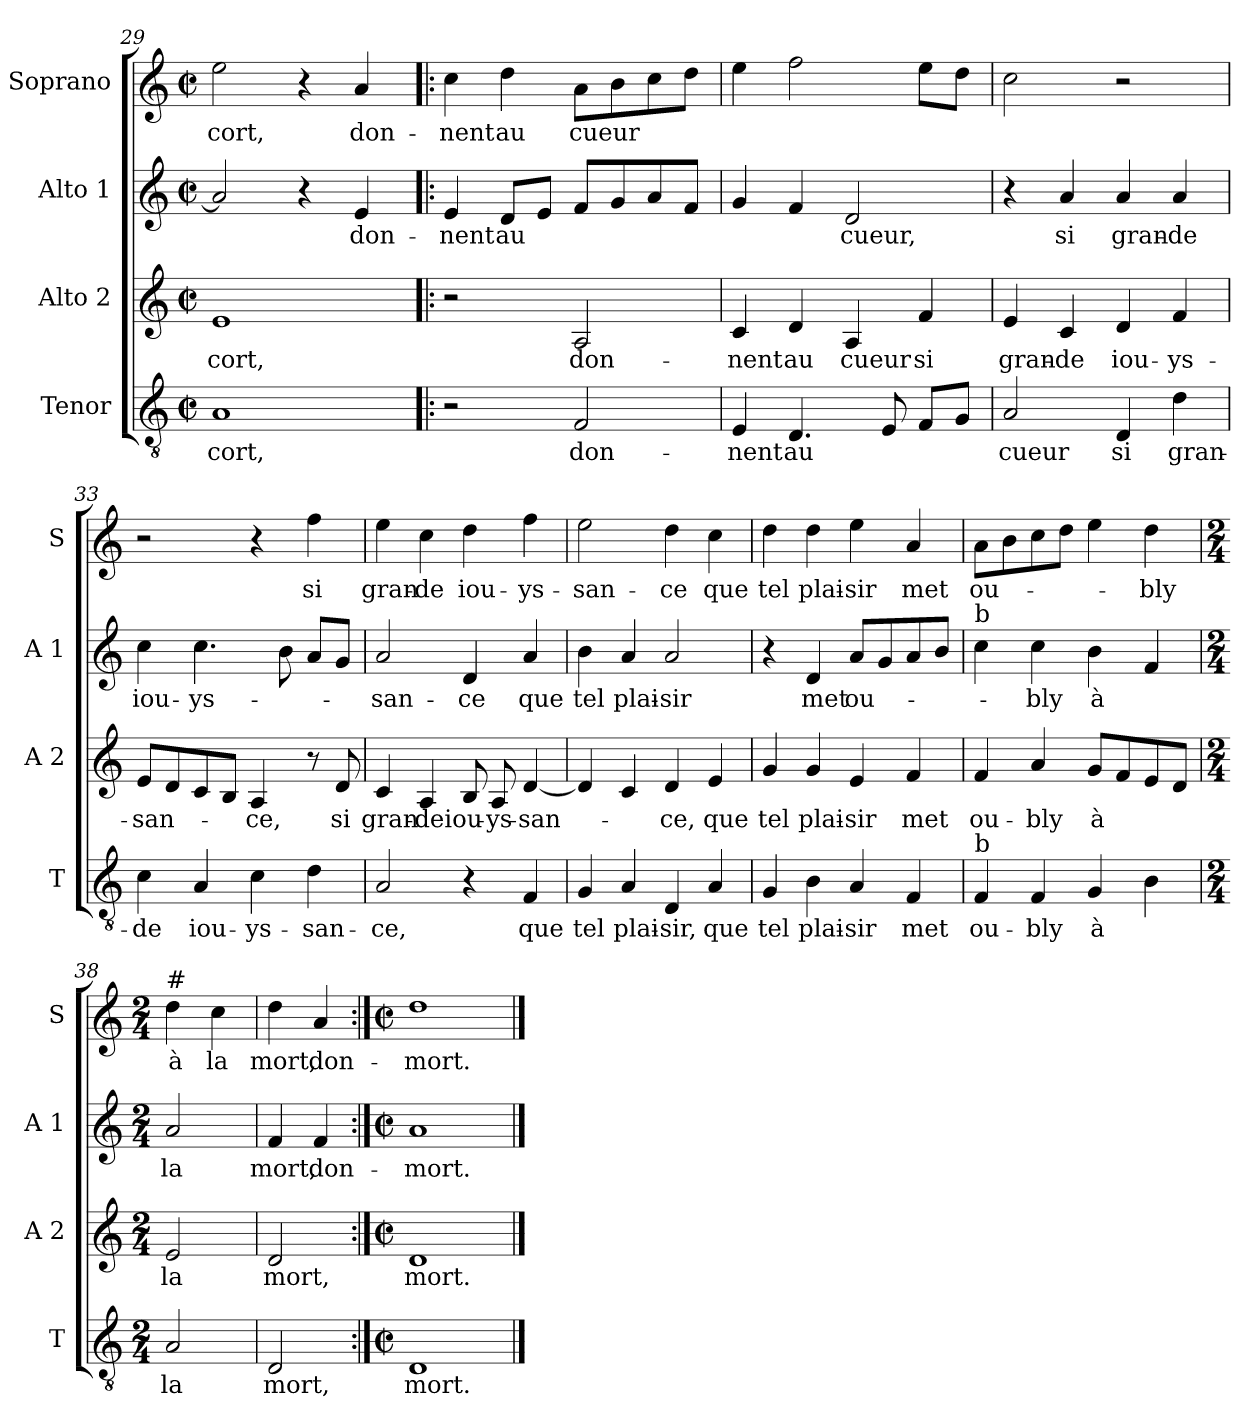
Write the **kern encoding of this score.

**kern	**text	**kern	**text	**kern	**text	**kern	**text
*part4	*part4	*part3	*part3	*part2	*part2	*part1	*part1
*staff4	*staff4	*staff3	*staff3	*staff2	*staff2	*staff1	*staff1
*I"Tenor	*	*I"Alto 2	*	*I"Alto 1	*	*I"Soprano	*
*I'T	*	*I'A 2	*	*I'A 1	*	*I'S	*
*clefGv2	*	*clefG2	*	*clefG2	*	*clefG2	*
*k[]	*	*k[]	*	*k[]	*	*k[]	*
*C:	*	*C:	*	*C:	*	*C:	*
*M2/2	*	*M2/2	*	*M2/2	*	*M2/2	*
*met(c|)	*	*met(c|)	*	*met(c|)	*	*met(c|)	*
=29	=29	=29	=29	=29	=29	=29	=29
!	!LO:LY:b	!	!LO:LY:b	!	!	!	!LO:LY:b
1A	-cort,	1e	-cort,	2a/]	.	2ee\	-cort,
.	.	.	.	4r	.	4r	.
!	!	!	!	!	!LO:LY:b	!	!LO:LY:b
.	.	.	.	4e/	don-	4a/	don-
=30!|:	=30!|:	=30!|:	=30!|:	=30!|:	=30!|:	=30!|:	=30!|:
!	!	!	!	!	!LO:LY:b	!	!LO:LY:b
2r	.	2r	.	4e/	-nent	4cc\	-nent
!	!	!	!	!	!LO:LY:b	!	!LO:LY:b
.	.	.	.	8d/L	au	4dd\	au
.	.	.	.	8e/J	.	.	.
!	!LO:LY:b	!	!LO:LY:b	!	!	!	!LO:LY:b
2F/	don-	2A/	don-	8f/L	.	8a\L	cueur
.	.	.	.	8g/	.	8b\	.
.	.	.	.	8a/	.	8cc\	.
.	.	.	.	8f/J	.	8dd\J	.
!!LO:LB:g=z
=31	=31	=31	=31	=31	=31	=31	=31
!	!LO:LY:b	!	!LO:LY:b	!	!	!	!
4E/	-nent	4c/	-nent	4g/	.	4ee\	.
!	!LO:LY:b	!	!LO:LY:b	!	!	!	!
4.D/	au	4d/	au	4f/	.	2ff\	.
!	!	!	!LO:LY:b	!	!LO:LY:b	!	!
.	.	4A/	cueur	2d/	cueur,	.	.
8E/	.	.	.	.	.	.	.
!	!	!	!LO:LY:b	!	!	!	!
8F/L	.	4f/	si	.	.	8ee\L	.
8G/J	.	.	.	.	.	8dd\J	.
=32	=32	=32	=32	=32	=32	=32	=32
!	!LO:LY:b	!	!LO:LY:b	!	!	!	!
2A/	cueur	4e/	gran-	4r	.	2cc\	.
!	!	!	!LO:LY:b	!	!LO:LY:b	!	!
.	.	4c/	-de	4a/	si	.	.
!	!LO:LY:b	!	!LO:LY:b	!	!LO:LY:b	!	!
4D/	si	4d/	iou-	4a/	gran-	2r	.
!	!LO:LY:b	!	!LO:LY:b	!	!LO:LY:b	!	!
4d\	gran-	4f/	-ys-	4a/	-de	.	.
=33	=33	=33	=33	=33	=33	=33	=33
!	!LO:LY:b	!	!LO:LY:b	!	!LO:LY:b	!	!
4c\	-de	8e/L	-san-	4cc\	iou-	2r	.
.	.	8d/	.	.	.	.	.
!	!LO:LY:b	!	!	!	!LO:LY:b	!	!
4A/	iou-	8c/	.	4.cc\	-ys-	.	.
.	.	8B/J	.	.	.	.	.
!	!LO:LY:b	!	!LO:LY:b	!	!	!	!
4c\	-ys-	4A/	-ce,	.	.	4r	.
.	.	.	.	8b\	.	.	.
!	!LO:LY:b	!	!	!	!	!	!LO:LY:b
4d\	-san-	8r	.	8a/L	.	4ff\	si
!	!	!	!LO:LY:b	!	!	!	!
.	.	8d/	si	8g/J	.	.	.
=34	=34	=34	=34	=34	=34	=34	=34
!	!LO:LY:b	!	!LO:LY:b	!	!LO:LY:b	!	!LO:LY:b
2A/	-ce,	4c/	gran-	2a/	-san-	4ee\	gran-
!	!	!	!LO:LY:b	!	!	!	!LO:LY:b
.	.	4A/	-de	.	.	4cc\	-de
!	!	!	!LO:LY:b	!	!LO:LY:b	!	!LO:LY:b
4r	.	8B/	iou-	4d/	-ce	4dd\	iou-
!	!	!	!LO:LY:b	!	!	!	!
.	.	8A/	-ys-	.	.	.	.
!	!LO:LY:b	!	!LO:LY:b	!	!LO:LY:b	!	!LO:LY:b
4F/	que	[4d/	-san-	4a/	que	4ff\	-ys-
=35	=35	=35	=35	=35	=35	=35	=35
!	!LO:LY:b	!	!	!	!LO:LY:b	!	!LO:LY:b
4G/	tel	4d/]	.	4b\	tel	2ee\	-san-
!	!LO:LY:b	!	!	!	!LO:LY:b	!	!
4A/	plai-	4c/	.	4a/	plai-	.	.
!	!LO:LY:b	!	!LO:LY:b	!	!LO:LY:b	!	!LO:LY:b
4D/	-sir,	4d/	-ce,	2a/	-sir	4dd\	-ce
!	!LO:LY:b	!	!LO:LY:b	!	!	!	!LO:LY:b
4A/	que	4e/	que	.	.	4cc\	que
!!LO:LB:g=z
=36	=36	=36	=36	=36	=36	=36	=36
!	!LO:LY:b	!	!LO:LY:b	!	!	!	!LO:LY:b
4G/	tel	4g/	tel	4r	.	4dd\	tel
!	!LO:LY:b	!	!LO:LY:b	!	!LO:LY:b	!	!LO:LY:b
4B\	plai-	4g/	plai-	4d/	met	4dd\	plai-
!	!LO:LY:b	!	!LO:LY:b	!	!LO:LY:b	!	!LO:LY:b
4A/	-sir	4e/	-sir	8a/L	ou-	4ee\	-sir
.	.	.	.	8g/	.	.	.
!	!LO:LY:b	!	!LO:LY:b	!	!	!	!LO:LY:b
4F/	met	4f/	met	8a/	.	4a/	met
.	.	.	.	8b/J	.	.	.
=37	=37	=37	=37	=37	=37	=37	=37
!	!	!	!	!LO:TX:a:t=b	!	!	!
!LO:TX:a:t=b	!	!	!	!	!	!	!
!	!LO:LY:b	!	!LO:LY:b	!	!	!	!LO:LY:b
4F/	ou-	4f/	ou-	4cc\	.	8a\L	ou-
.	.	.	.	.	.	8b\	.
!	!LO:LY:b	!	!LO:LY:b	!	!LO:LY:b	!	!
4F/	-bly	4a/	-bly	4cc\	-bly	8cc\	.
.	.	.	.	.	.	8dd\J	.
!	!LO:LY:b	!	!LO:LY:b	!	!LO:LY:b	!	!
4G/	à	8g/L	à	4b\	à	4ee\	.
.	.	8f/	.	.	.	.	.
!	!	!	!	!	!	!	!LO:LY:b
4B\	.	8e/	.	4f/	.	4dd\	-bly
.	.	8d/J	.	.	.	.	.
=38	=38	=38	=38	=38	=38	=38	=38
*M2/4	*	*M2/4	*	*M2/4	*	*M2/4	*
!	!	!	!	!	!	!LO:TX:a:t=#	!
!	!LO:LY:b	!	!LO:LY:b	!	!LO:LY:b	!	!LO:LY:b
2A/	la	2e/	la	2a/	la	4dd\	à
!	!	!	!	!	!	!	!LO:LY:b
.	.	.	.	.	.	4cc\	la
=39	=39	=39	=39	=39	=39	=39	=39
!	!LO:LY:b	!	!LO:LY:b	!	!LO:LY:b	!	!LO:LY:b
2D/	mort,	2d/	mort,	4f/	mort,	4dd\	mort,
!	!	!	!	!	!LO:LY:b	!	!LO:LY:b
.	.	.	.	4f/	don-	4a/	don-
=40:|!	=40:|!	=40:|!	=40:|!	=40:|!	=40:|!	=40:|!	=40:|!
*M2/2	*	*M2/2	*	*M2/2	*	*M2/2	*
*met(c|)	*	*met(c|)	*	*met(c|)	*	*met(c|)	*
!	!LO:LY:b	!	!LO:LY:b	!	!LO:LY:b	!	!LO:LY:b
1D	mort.	1d	mort.	1a	-mort.	1dd	-mort.
==	==	==	==	==	==	==	==
*-	*-	*-	*-	*-	*-	*-	*-
